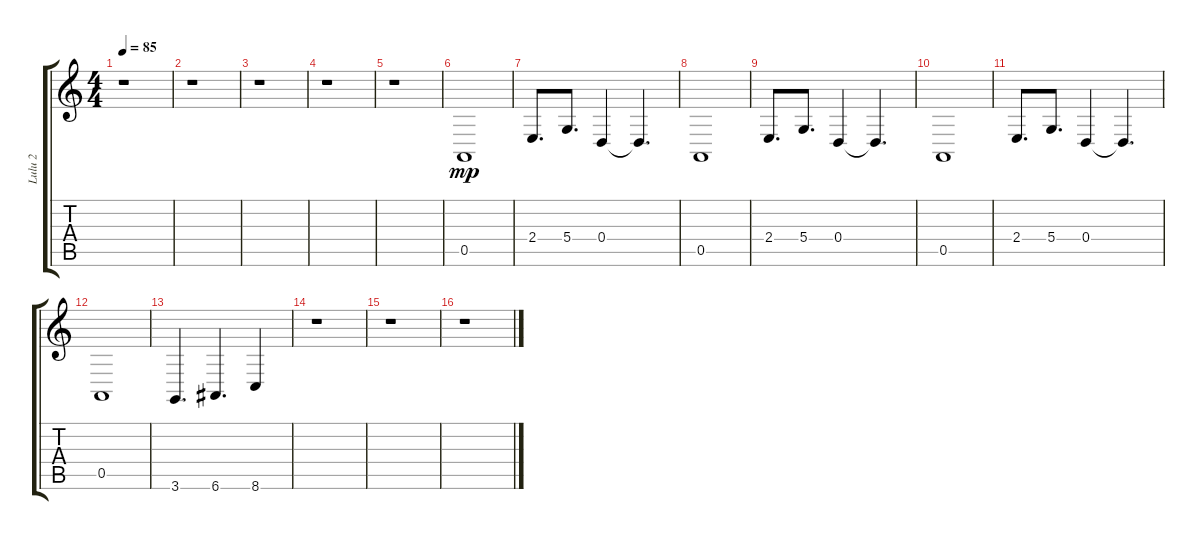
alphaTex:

\track ("Lulu 2" "Lulu 2") {instrument tremolostrings}
\staff {score tabs}
\tuning (E4 B3 G3 D3 A2 E2) {hide}
\ts (4 4)
\tempo 85
\clef g2
\ks c
r.1{dy mp} |
r.1 |
r.1 |
r.1 |
r.1 |
0.5.1 |
2.4.8{d} 5.4.8{d} 0.4.4 0.4{t}.4{d} |
0.5.1 |
2.4.8{d} 5.4.8{d} 0.4.4 0.4{t}.4{d} |
0.5.1 |
2.4.8{d} 5.4.8{d} 0.4.4 0.4{t}.4{d} |
0.5.1 |
3.6.4{d} 6.6.4{d} 8.6.4 |
r.1 |
r.1 |
r.1
